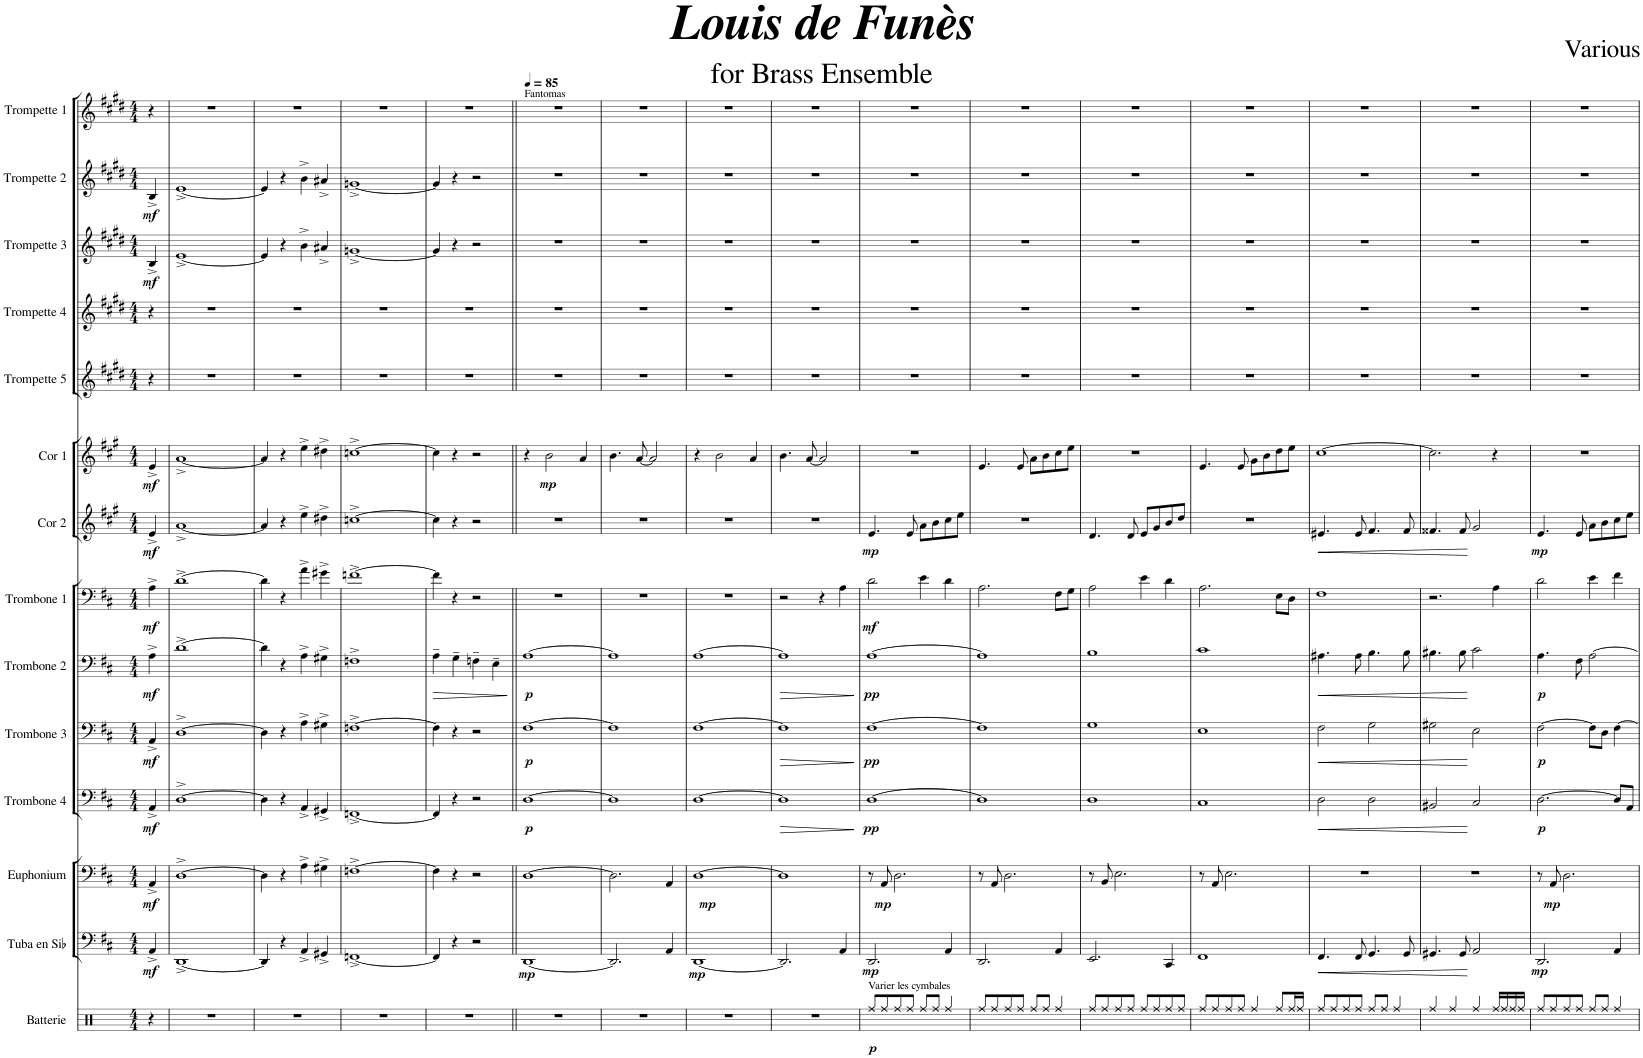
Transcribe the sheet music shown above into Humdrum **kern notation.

**kern	**dynam	**kern	**dynam	**kern	**dynam	**kern	**dynam	**kern	**dynam	**kern	**dynam	**kern	**dynam	**kern	**dynam	**kern	**dynam	**kern	**kern	**kern	**dynam	**kern	**dynam	**kern
*part14	*part14	*part13	*part13	*part12	*part12	*part11	*part11	*part10	*part10	*part9	*part9	*part8	*part8	*part7	*part7	*part6	*part6	*part5	*part4	*part3	*part3	*part2	*part2	*part1
*staff14	*staff14	*staff13	*staff13	*staff12	*staff12	*staff11	*staff11	*staff10	*staff10	*staff9	*staff9	*staff8	*staff8	*staff7	*staff7	*staff6	*staff6	*staff5	*staff4	*staff3	*staff3	*staff2	*staff2	*staff1
*I"Batterie	*	*I"Tuba en Sib	*	*I"Euphonium	*	*I"Trombone 4	*	*I"Trombone 3	*	*I"Trombone 2	*	*I"Trombone 1	*	*I"Cor 2	*	*I"Cor 1	*	*I"Trompette 5	*I"Trompette 4	*I"Trompette 3	*	*I"Trompette 2	*	*I"Trompette 1
*I'Bat.	*	*I'Tu. Sib	*	*I'Euph.	*	*I'Trb. 4	*	*I'Trb. 3	*	*I'Trb. 2	*	*I'Trb. 1	*	*I'Cor 2	*	*I'Cor 1	*	*I'Trp. 5	*I'Trp. 4	*I'Trp. 3	*	*I'Trp. 2	*	*I'Trp. 1
*clefX	*	*clefF4	*	*clefF4	*	*clefF4	*	*clefF4	*	*clefF4	*	*clefF4	*	*clefG2	*	*clefG2	*	*clefG2	*clefG2	*clefG2	*	*clefG2	*	*clefG2
*	*	*	*	*	*	*	*	*	*	*	*	*	*	*Trd4c7	*	*Trd4c7	*	*Trd1c2	*Trd1c2	*Trd1c2	*	*Trd1c2	*	*Trd1c2
*k[]	*	*k[f#c#]	*	*k[f#c#]	*	*k[f#c#]	*	*k[f#c#]	*	*k[f#c#]	*	*k[f#c#]	*	*k[f#c#g#]	*	*k[f#c#g#]	*	*k[f#c#g#d#]	*k[f#c#g#d#]	*k[f#c#g#d#]	*	*k[f#c#g#d#]	*	*k[f#c#g#d#]
*M4/4	*	*M4/4	*	*M4/4	*	*M4/4	*	*M4/4	*	*M4/4	*	*M4/4	*	*M4/4	*	*M4/4	*	*M4/4	*M4/4	*M4/4	*	*M4/4	*	*M4/4
=1	=1	=1	=1	=1	=1	=1	=1	=1	=1	=1	=1	=1	=1	=1	=1	=1	=1	=1	=1	=1	=1	=1	=1	=1
!	!	!	!LO:DY:b	!	!LO:DY:b	!	!LO:DY:b	!	!LO:DY:b	!	!LO:DY:b	!	!LO:DY:b	!	!LO:DY:b	!	!LO:DY:b	!	!	!	!LO:DY:b	!	!LO:DY:b	!
4r	.	4AA^/	mf	4AA^/	mf	4AA^/	mf	4AA^/	mf	4A^\	mf	4A^\	mf	4e^/	mf	4e^/	mf	4r	4r	4B^/	mf	4B^/	mf	4r
=2	=2	=2	=2	=2	=2	=2	=2	=2	=2	=2	=2	=2	=2	=2	=2	=2	=2	=2	=2	=2	=2	=2	=2	=2
1r	.	[1DD^	.	[1D^	.	[1D^	.	[1D^	.	[1d^	.	[1d^	.	[1a^	.	[1a^	.	1r	1r	[1e^	.	[1e^	.	1r
=3	=3	=3	=3	=3	=3	=3	=3	=3	=3	=3	=3	=3	=3	=3	=3	=3	=3	=3	=3	=3	=3	=3	=3	=3
1r	.	4DD/]	.	4D\]	.	4D\]	.	4D\]	.	4d\]	.	4d\]	.	4a/]	.	4a/]	.	1r	1r	4e/]	.	4e/]	.	1r
.	.	4r	.	4r	.	4r	.	4r	.	4r	.	4r	.	4r	.	4r	.	.	.	4r	.	4r	.	.
.	.	4AA^/	.	4A^\	.	4AA^/	.	4A^\	.	4A^\	.	4a^\	.	4ee^\	.	4ee^\	.	.	.	4b^\	.	4b^\	.	.
.	.	4GG#X^/	.	4G#X^\	.	4GG#X^/	.	4G#X^\	.	4G#X^\	.	4g#X^\	.	4dd#X^\	.	4dd#X^\	.	.	.	4a#X^/	.	4a#X^/	.	.
=4	=4	=4	=4	=4	=4	=4	=4	=4	=4	=4	=4	=4	=4	=4	=4	=4	=4	=4	=4	=4	=4	=4	=4	=4
1r	.	[1FFn^	.	[1Fn^	.	[1FFn^	.	[1Fn^	.	1Fn^	.	[1fn^	.	[1ccn^	.	[1ccn^	.	1r	1r	[1gn^	.	[1gn^	.	1r
=5	=5	=5	=5	=5	=5	=5	=5	=5	=5	=5	=5	=5	=5	=5	=5	=5	=5	=5	=5	=5	=5	=5	=5	=5
!	!	!	!	!	!	!	!	!	!	!	!LO:HP:b	!	!	!	!	!	!	!	!	!	!	!	!	!
1r	.	4FF/]	.	4F\]	.	4FF/]	.	4F\]	.	4A~\	>	4f\]	.	4cc\]	.	4cc\]	.	1r	1r	4g/]	.	4g/]	.	1r
.	.	4r	.	4r	.	4r	.	4r	.	4G~\	.	4r	.	4r	.	4r	.	.	.	4r	.	4r	.	.
.	.	2r	.	2r	.	2r	.	2r	.	4Fn~\	.	2r	.	2r	.	2r	.	.	.	2r	.	2r	.	.
.	.	.	.	.	.	.	.	.	.	4E~\	.	.	.	.	.	.	.	.	.	.	.	.	.	.
.	.	.	.	.	.	.	.	.	.	.	]	.	.	.	.	.	.	.	.	.	.	.	.	.
=6||	=6||	=6||	=6||	=6||	=6||	=6||	=6||	=6||	=6||	=6||	=6||	=6||	=6||	=6||	=6||	=6||	=6||	=6||	=6||	=6||	=6||	=6||	=6||	=6||
*	*	*	*	*	*	*	*	*	*	*	*	*	*	*	*	*	*	*	*	*	*	*	*	*MM85
!	!	!	!	!	!	!	!	!	!	!	!	!	!	!	!	!	!	!	!	!	!	!	!	!LO:TX:a:t=Fantomas
!	!	!	!LO:DY:b	!	!	!	!LO:DY:b	!	!LO:DY:b	!	!LO:DY:b	!	!	!	!	!	!	!	!	!	!	!	!	!
1r	.	[1DD	mp	[1D	.	[1D	p	[1F#	p	[1A	p	1r	.	1r	.	4r	.	1r	1r	1r	.	1r	.	1r
!	!	!	!	!	!	!	!	!	!	!	!	!	!	!	!	!	!LO:DY:b	!	!	!	!	!	!	!
.	.	.	.	.	.	.	.	.	.	.	.	.	.	.	.	2b\	mp	.	.	.	.	.	.	.
.	.	.	.	.	.	.	.	.	.	.	.	.	.	.	.	4a/	.	.	.	.	.	.	.	.
=7	=7	=7	=7	=7	=7	=7	=7	=7	=7	=7	=7	=7	=7	=7	=7	=7	=7	=7	=7	=7	=7	=7	=7	=7
1r	.	2.DD/]	.	2.D\]	.	1D]	.	1F#]	.	1A]	.	1r	.	1r	.	4.b\	.	1r	1r	1r	.	1r	.	1r
.	.	.	.	.	.	.	.	.	.	.	.	.	.	.	.	[8a/	.	.	.	.	.	.	.	.
.	.	.	.	.	.	.	.	.	.	.	.	.	.	.	.	2a/]	.	.	.	.	.	.	.	.
.	.	4AA/	.	4AA/	.	.	.	.	.	.	.	.	.	.	.	.	.	.	.	.	.	.	.	.
=8	=8	=8	=8	=8	=8	=8	=8	=8	=8	=8	=8	=8	=8	=8	=8	=8	=8	=8	=8	=8	=8	=8	=8	=8
!	!	!	!LO:DY:b	!	!	!	!	!	!	!	!	!	!	!	!	!	!	!	!	!	!	!	!	!
*	*	*	*	*^	*	*	*	*	*	*	*	*	*	*	*	*	*	*	*	*	*	*	*	*
1r	.	[1DD	mp	[1D	8ryy	.	[1D	.	[1F#	.	[1A	.	1r	.	1r	.	4r	.	1r	1r	1r	.	1r	.	1r
!	!	!	!	!	!	!LO:DY:b	!	!	!	!	!	!	!	!	!	!	!	!	!	!	!	!	!	!	!
.	.	.	.	.	2..ryy	mp	.	.	.	.	.	.	.	.	.	.	.	.	.	.	.	.	.	.	.
.	.	.	.	.	.	.	.	.	.	.	.	.	.	.	.	.	2b\	.	.	.	.	.	.	.	.
.	.	.	.	.	.	.	.	.	.	.	.	.	.	.	.	.	4a/	.	.	.	.	.	.	.	.
=9	=9	=9	=9	=9	=9	=9	=9	=9	=9	=9	=9	=9	=9	=9	=9	=9	=9	=9	=9	=9	=9	=9	=9	=9	=9
!	!	!	!	!	!	!	!	!LO:HP:b	!	!LO:HP:b	!	!LO:HP:b	!	!	!	!	!	!	!	!	!	!	!	!	!
*	*	*	*	*v	*v	*	*	*	*	*	*	*	*	*	*	*	*	*	*	*	*	*	*	*	*
1r	.	2.DD/]	.	1D]	.	1D]	>	1F#]	>	1A]	>	2r	.	1r	.	4.b\	.	1r	1r	1r	.	1r	.	1r
.	.	.	.	.	.	.	.	.	.	.	.	.	.	.	.	[8a/	.	.	.	.	.	.	.	.
.	.	.	.	.	.	.	.	.	.	.	.	4r	.	.	.	2a/]	.	.	.	.	.	.	.	.
.	.	4AA/	.	.	.	.	.	.	.	.	.	4A\	.	.	.	.	.	.	.	.	.	.	.	.
.	.	.	.	.	.	.	]	.	]	.	]	.	.	.	.	.	.	.	.	.	.	.	.	.
=10	=10	=10	=10	=10	=10	=10	=10	=10	=10	=10	=10	=10	=10	=10	=10	=10	=10	=10	=10	=10	=10	=10	=10	=10
!LO:TX:a:t=Varier les cymbales	!	!	!	!	!	!	!	!	!	!	!	!	!	!	!	!	!	!	!	!	!	!	!	!
!	!LO:DY:b	!	!LO:DY:b	!	!	!	!LO:DY:b	!	!LO:DY:b	!	!LO:DY:b	!	!LO:DY:b	!	!LO:DY:b	!	!	!	!	!	!	!	!	!
8Rff/L	p	2.DD/	mp	8r	.	[1D	pp	[1F#	pp	[1A	pp	2d\	mf	4.e/	mp	1r	.	1r	1r	1r	.	1r	.	1r
!	!	!	!	!	!LO:DY:b	!	!	!	!	!	!	!	!	!	!	!	!	!	!	!	!	!	!	!
8Rff/	.	.	.	8AA/	mp	.	.	.	.	.	.	.	.	.	.	.	.	.	.	.	.	.	.	.
8Rff/	.	.	.	2.D\	.	.	.	.	.	.	.	.	.	.	.	.	.	.	.	.	.	.	.	.
8Rff/J	.	.	.	.	.	.	.	.	.	.	.	.	.	8e/	.	.	.	.	.	.	.	.	.	.
8Rff/L	.	.	.	.	.	.	.	.	.	.	.	4e\	.	8a\L	.	.	.	.	.	.	.	.	.	.
8Rff/J	.	.	.	.	.	.	.	.	.	.	.	.	.	8b\	.	.	.	.	.	.	.	.	.	.
4Rff/	.	4AA/	.	.	.	.	.	.	.	.	.	4d\	.	8cc#\	.	.	.	.	.	.	.	.	.	.
.	.	.	.	.	.	.	.	.	.	.	.	.	.	8ee\J	.	.	.	.	.	.	.	.	.	.
=11	=11	=11	=11	=11	=11	=11	=11	=11	=11	=11	=11	=11	=11	=11	=11	=11	=11	=11	=11	=11	=11	=11	=11	=11
8Rff/L	.	2.DD/	.	8r	.	1D]	.	1F#]	.	1A]	.	2.A\	.	1r	.	4.e/	.	1r	1r	1r	.	1r	.	1r
8Rff/	.	.	.	8AA/	.	.	.	.	.	.	.	.	.	.	.	.	.	.	.	.	.	.	.	.
8Rff/	.	.	.	2.D\	.	.	.	.	.	.	.	.	.	.	.	.	.	.	.	.	.	.	.	.
8Rff/J	.	.	.	.	.	.	.	.	.	.	.	.	.	.	.	8e/	.	.	.	.	.	.	.	.
8Rff/L	.	.	.	.	.	.	.	.	.	.	.	.	.	.	.	8a\L	.	.	.	.	.	.	.	.
8Rff/J	.	.	.	.	.	.	.	.	.	.	.	.	.	.	.	8b\	.	.	.	.	.	.	.	.
4Rff/	.	4AA/	.	.	.	.	.	.	.	.	.	8F#\L	.	.	.	8cc#\	.	.	.	.	.	.	.	.
.	.	.	.	.	.	.	.	.	.	.	.	8G\J	.	.	.	8ee\J	.	.	.	.	.	.	.	.
=12	=12	=12	=12	=12	=12	=12	=12	=12	=12	=12	=12	=12	=12	=12	=12	=12	=12	=12	=12	=12	=12	=12	=12	=12
8Rff/L	.	2.EE/	.	8r	.	1D	.	1G	.	1B	.	2A\	.	4.d/	.	1r	.	1r	1r	1r	.	1r	.	1r
8Rff/	.	.	.	8BB/	.	.	.	.	.	.	.	.	.	.	.	.	.	.	.	.	.	.	.	.
8Rff/	.	.	.	2.E\	.	.	.	.	.	.	.	.	.	.	.	.	.	.	.	.	.	.	.	.
8Rff/J	.	.	.	.	.	.	.	.	.	.	.	.	.	8d/	.	.	.	.	.	.	.	.	.	.
8Rff/L	.	.	.	.	.	.	.	.	.	.	.	4e\	.	8e/L	.	.	.	.	.	.	.	.	.	.
8Rff/	.	.	.	.	.	.	.	.	.	.	.	.	.	8g#/	.	.	.	.	.	.	.	.	.	.
8Rff/	.	4CC#/	.	.	.	.	.	.	.	.	.	4d\	.	8b/	.	.	.	.	.	.	.	.	.	.
8Rff/J	.	.	.	.	.	.	.	.	.	.	.	.	.	8dd/J	.	.	.	.	.	.	.	.	.	.
=13	=13	=13	=13	=13	=13	=13	=13	=13	=13	=13	=13	=13	=13	=13	=13	=13	=13	=13	=13	=13	=13	=13	=13	=13
8Rff/L	.	1FF#	.	8r	.	1C#	.	1E	.	1c#	.	2.A\	.	1r	.	4.e/	.	1r	1r	1r	.	1r	.	1r
8Rff/	.	.	.	8AA/	.	.	.	.	.	.	.	.	.	.	.	.	.	.	.	.	.	.	.	.
8Rff/	.	.	.	2.E\	.	.	.	.	.	.	.	.	.	.	.	.	.	.	.	.	.	.	.	.
8Rff/J	.	.	.	.	.	.	.	.	.	.	.	.	.	.	.	8e/	.	.	.	.	.	.	.	.
4Rff/	.	.	.	.	.	.	.	.	.	.	.	.	.	.	.	8g#\L	.	.	.	.	.	.	.	.
.	.	.	.	.	.	.	.	.	.	.	.	.	.	.	.	8b\	.	.	.	.	.	.	.	.
8Rff/L	.	.	.	.	.	.	.	.	.	.	.	8E\L	.	.	.	8dd\	.	.	.	.	.	.	.	.
16Rff/L	.	.	.	.	.	.	.	.	.	.	.	8D\J	.	.	.	8ee\J	.	.	.	.	.	.	.	.
16Rff/JJ	.	.	.	.	.	.	.	.	.	.	.	.	.	.	.	.	.	.	.	.	.	.	.	.
=14	=14	=14	=14	=14	=14	=14	=14	=14	=14	=14	=14	=14	=14	=14	=14	=14	=14	=14	=14	=14	=14	=14	=14	=14
!	!	!	!LO:HP:b	!	!	!	!LO:HP:b	!	!LO:HP:b	!	!LO:HP:b	!	!	!	!LO:HP:b	!	!	!	!	!	!	!	!	!
8Rff/L	.	4.FF#/	<	1r	.	2D\	<	2F#\	<	4.A#X\	<	1F#	.	4.e#X/	<	[1cc#	.	1r	1r	1r	.	1r	.	1r
8Rff/	.	.	.	.	.	.	.	.	.	.	.	.	.	.	.	.	.	.	.	.	.	.	.	.
8Rff/	.	.	.	.	.	.	.	.	.	.	.	.	.	.	.	.	.	.	.	.	.	.	.	.
8Rff/J	.	8FF#/	.	.	.	.	.	.	.	8A#\	.	.	.	8e#/	.	.	.	.	.	.	.	.	.	.
8Rff/L	.	4.GG/	.	.	.	2D\	.	2G\	.	4.B\	.	.	.	4.f#/	.	.	.	.	.	.	.	.	.	.
8Rff/J	.	.	.	.	.	.	.	.	.	.	.	.	.	.	.	.	.	.	.	.	.	.	.	.
4Rff/	.	.	.	.	.	.	.	.	.	.	.	.	.	.	.	.	.	.	.	.	.	.	.	.
.	.	8GG/	.	.	.	.	.	.	.	8B\	.	.	.	8f#/	.	.	.	.	.	.	.	.	.	.
=15	=15	=15	=15	=15	=15	=15	=15	=15	=15	=15	=15	=15	=15	=15	=15	=15	=15	=15	=15	=15	=15	=15	=15	=15
4Rff/	.	4.GG#X/	.	1r	.	2BB#X/	.	2G#X\	.	4.B#X\	.	2.r	.	4.f##X/	.	2.cc#\]	.	1r	1r	1r	.	1r	.	1r
4Rff/	.	.	.	.	.	.	.	.	.	.	.	.	.	.	.	.	.	.	.	.	.	.	.	.
.	.	8GG#/	.	.	.	.	.	.	.	8B#\	.	.	.	8f##/	.	.	.	.	.	.	.	.	.	.
4Rff/	.	2AA/	[	.	.	2C#/	[	2E\	[	2c#\	[	.	.	2g#/	[	.	.	.	.	.	.	.	.	.
16Rff/LL	.	.	.	.	.	.	.	.	.	.	.	4A\	.	.	.	4r	.	.	.	.	.	.	.	.
16Rff/	.	.	.	.	.	.	.	.	.	.	.	.	.	.	.	.	.	.	.	.	.	.	.	.
16Rff/	.	.	.	.	.	.	.	.	.	.	.	.	.	.	.	.	.	.	.	.	.	.	.	.
16Rff/JJ	.	.	.	.	.	.	.	.	.	.	.	.	.	.	.	.	.	.	.	.	.	.	.	.
=16	=16	=16	=16	=16	=16	=16	=16	=16	=16	=16	=16	=16	=16	=16	=16	=16	=16	=16	=16	=16	=16	=16	=16	=16
!	!	!	!LO:DY:b	!	!	!	!LO:DY:b	!	!LO:DY:b	!	!LO:DY:b	!	!	!	!LO:DY:b	!	!	!	!	!	!	!	!	!
8Rff/L	.	2.DD/	mp	8r	.	[2.D\	p	[2F#\	p	4.A\	p	2d\	.	4.e/	mp	1r	.	1r	1r	1r	.	1r	.	1r
!	!	!	!	!	!LO:DY:b	!	!	!	!	!	!	!	!	!	!	!	!	!	!	!	!	!	!	!
8Rff/	.	.	.	8AA/	mp	.	.	.	.	.	.	.	.	.	.	.	.	.	.	.	.	.	.	.
8Rff/	.	.	.	2.D\	.	.	.	.	.	.	.	.	.	.	.	.	.	.	.	.	.	.	.	.
8Rff/J	.	.	.	.	.	.	.	.	.	8F#\	.	.	.	8e/	.	.	.	.	.	.	.	.	.	.
8Rff/L	.	.	.	.	.	.	.	8F#\L]	.	[2A\	.	4e\	.	8a\L	.	.	.	.	.	.	.	.	.	.
8Rff/J	.	.	.	.	.	.	.	8D\J	.	.	.	.	.	8b\	.	.	.	.	.	.	.	.	.	.
4Rff/	.	4AA/	.	.	.	8D/L]	.	[4F#\	.	.	.	4f#\	.	8cc#\	.	.	.	.	.	.	.	.	.	.
.	.	.	.	.	.	8AA/J	.	.	.	.	.	.	.	8ee\J	.	.	.	.	.	.	.	.	.	.
=	=	=	=	=	=	=	=	=	=	=	=	=	=	=	=	=	=	=	=	=	=	=	=	=
*-	*-	*-	*-	*-	*-	*-	*-	*-	*-	*-	*-	*-	*-	*-	*-	*-	*-	*-	*-	*-	*-	*-	*-	*-
